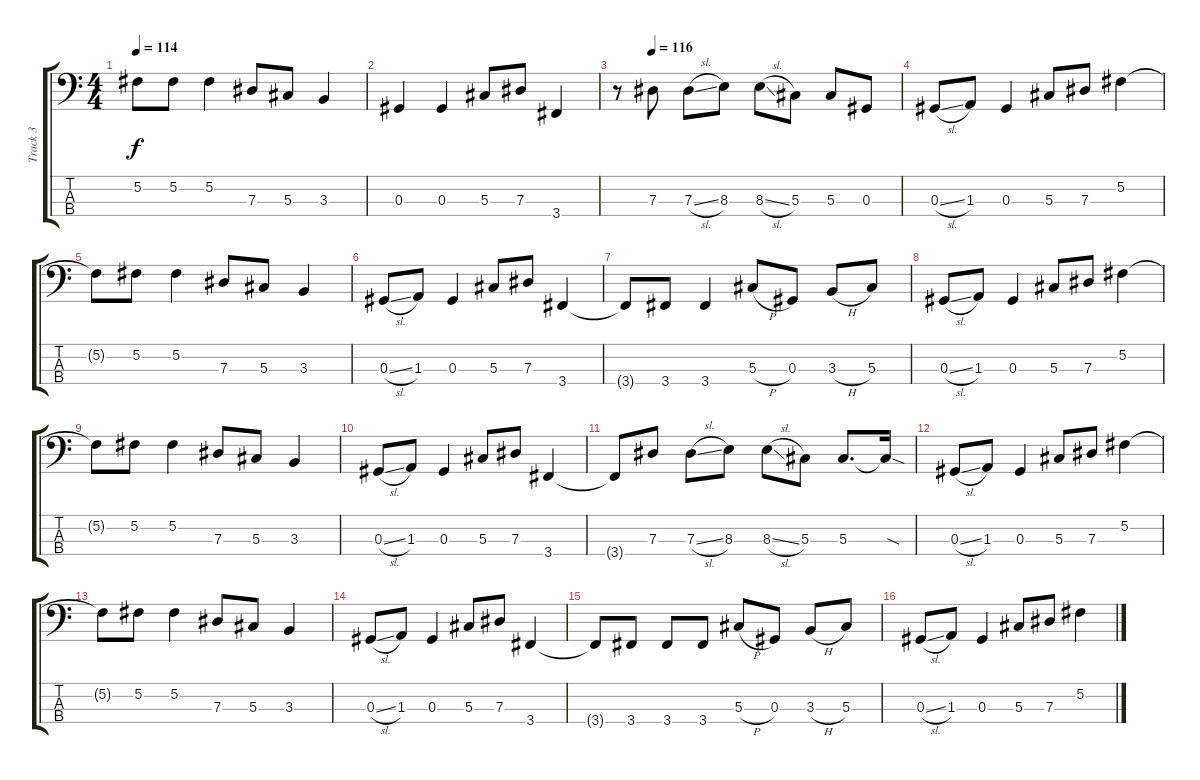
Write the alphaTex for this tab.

\track ("Track 3" "Track 3") {instrument electricbassfinger}
\staff {score tabs}
\tuning (Gb2 Db2 Ab1 Eb1) {hide}
\ts (4 4)
\tempo 114
\clef f4
\ks c
5.2{t}.8{dy f} 5.2.8 5.2.4 7.3.8 5.3.8 3.3.4 |
0.3.4 0.3.4 5.3.8 7.3.8 3.4.4 |
\tempo (116 0.125)
r.8 7.3.8 7.3{sl}.8 8.3.8 8.3{sl}.8 5.3.8 5.3.8 0.3.8 |
0.3{sl}.8 1.3.8 0.3.4 5.3.8 7.3.8 5.2.4 |
5.2{t}.8 5.2.8 5.2.4 7.3.8 5.3.8 3.3.4 |
0.3{sl}.8 1.3.8 0.3.4 5.3.8 7.3.8 3.4.4 |
3.4{t}.8 3.4.8 3.4.4 5.3{h}.8 0.3.8 3.3{h}.8 5.3.8 |
0.3{sl}.8 1.3.8 0.3.4 5.3.8 7.3.8 5.2.4 |
5.2{t}.8 5.2.8 5.2.4 7.3.8 5.3.8 3.3.4 |
0.3{sl}.8 1.3.8 0.3.4 5.3.8 7.3.8 3.4.4 |
3.4{t}.8 7.3.8 7.3{sl}.8 8.3.8 8.3{sl}.8 5.3.8 5.3.8{d} 5.3{sod t}.16 |
0.3{sl}.8 1.3.8 0.3.4 5.3.8 7.3.8 5.2.4 |
5.2{t}.8 5.2.8 5.2.4 7.3.8 5.3.8 3.3.4 |
0.3{sl}.8 1.3.8 0.3.4 5.3.8 7.3.8 3.4.4 |
3.4{t}.8 3.4.8 3.4.8 3.4.8 5.3{h}.8 0.3.8 3.3{h}.8 5.3.8 |
0.3{sl}.8 1.3.8 0.3.4 5.3.8 7.3.8 5.2.4
